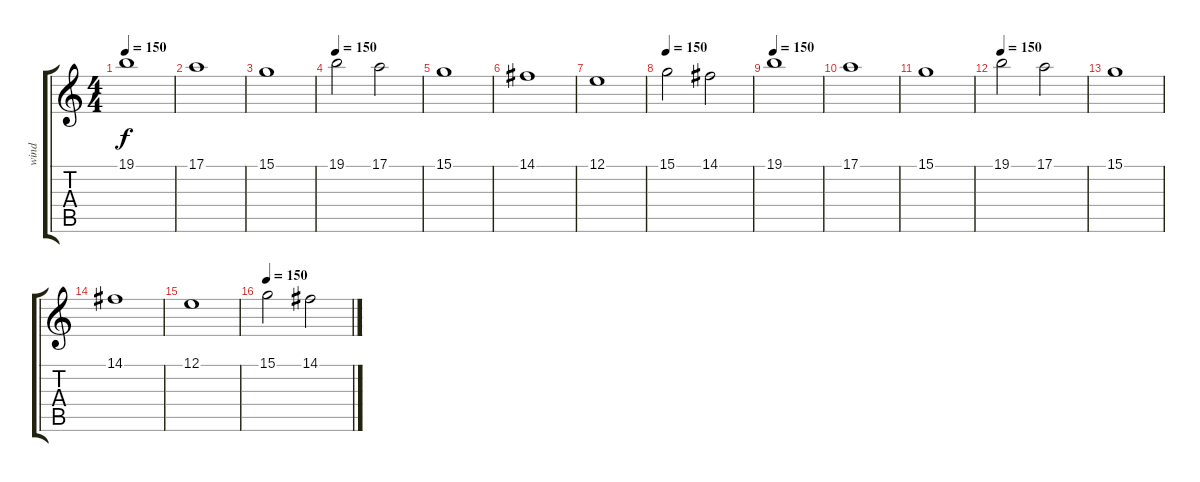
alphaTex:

\track ("wind" "wind") {instrument pad4choir}
\staff {score tabs}
\tuning (E4 B3 G3 D3 A2 E2) {hide}
\ts (4 4)
\tempo 150
\clef g2
\ks c
19.1.1{dy f} |
17.1.1 |
15.1.1 |
\tempo 150
19.1.2 17.1.2 |
15.1.1 |
14.1.1 |
12.1.1 |
\tempo 150
15.1.2 14.1.2 |
\tempo 150
19.1.1 |
17.1.1 |
15.1.1 |
\tempo 150
19.1.2 17.1.2 |
15.1.1 |
14.1.1 |
12.1.1 |
\tempo 150
15.1.2 14.1.2
